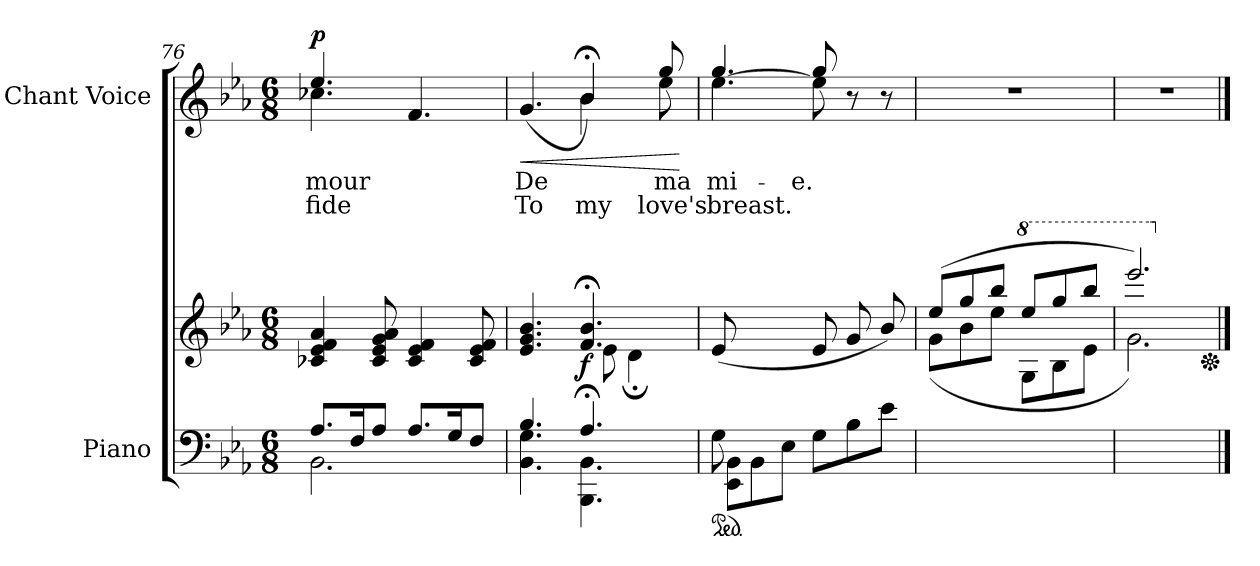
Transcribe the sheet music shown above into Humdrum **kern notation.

**kern	**kern	**dynam	**kern	**text	**text	**dynam
*part2	*part2	*part2	*part1	*part1	*part1	*part1
*staff3	*staff2	*staff2/3	*staff1	*staff1	*staff1	*staff1
*I"Piano	*	*	*I"Chant Voice	*	*	*
*I'Pno	*	*	*	*	*	*
*clefF4	*clefG2	*	*clefG2	*	*	*
*k[b-e-a-]	*k[b-e-a-]	*	*k[b-e-a-]	*	*	*
*M6/8	*M6/8	*	*M6/8	*	*	*
=76	=76	=76	=76	=76	=76	=76
*^	*	*	*^	*	*	*
!	!	!	!	!	!	!	!	!LO:DY:a
8.A-/L	2.BB-\	4c-X/ 4e-/ 4f/ 4a-/	.	4.ee-/	4.cc-X\	-mour	-fide	p
16F/K	.	.	.	.	.	.	.	.
8A-/J	.	8c-/ 8e-/ 8g/ 8a-/	.	.	.	.	.	.
8.A-/L	.	4c-/ 4e-/ 4f/	.	4.f/	4.ryy	.	.	.
16G/K	.	.	.	.	.	.	.	.
8F/J	.	8c-/ 8e-/ 8f/	.	.	.	.	.	.
=77	=77	=77	=77	=77	=77	=77	=77	=77
*	*	*^	*	*	*	*	*	*
!	!	!	!	!	!	!	!	!	!LO:HP:b
4.BB-\ 4.G\	4.B-/	4.e-/ 4.g/ 4.b-/	4.ryy	.	(4.g/	4.ryy	De	To	<
!	!	!	!	!LO:DY:b	!	!	!	!	!
4.BBB-\; 4.BB-\;	4.A-/	4.f/;< 4.b-/;<	8e-\	f	4b-;</)	4b-\	.	my	.
.	.	.	4d;\	.	.	.	.	.	.
.	.	.	.	.	8ee-\	8gg/	ma	love's	.
*v	*v	*	*	*	*v	*v	*	*	*
*	*v	*v	*	*	*	*	*
.	.	.	.	.	.	[
=78	=78	=78	=78	=78	=78	=78
*^	*	*	*	*	*	*
*	*^	*	*	*	*	*	*
*ped	*	*	*	*	*	*	*	*
*	*	*	*	*	*^	*	*	*
8ryy	8G\	8EE-\ 8BB-\L	(8e-/L	.	[4.ee-\	4.gg/	mi-	breast.	.
8G/	2ryy	8BB-\	4ryy	.	.	.	.	.	.
8B-/J	.	8E-\J	.	.	.	.	.	.	.
4.ryy	.	8G\L	8e-/L	.	8ee-\]	8gg/	-e.	.	.
.	.	8B-\	8g/	.	8r	4ryy	.	.	.
.	8ryy	8e-\J	8b-/J)	.	8r	.	.	.	.
*v	*v	*v	*	*	*v	*v	*	*	*
=79	=79	=79	=79	=79	=79	=79
*	*^	*	*	*	*	*
2.ryy	(>8ee-/L	(<8g\L	.	2.r	.	.	.
.	8gg/	8b-\	.	.	.	.	.
.	8bb-/J	8ee-\J	.	.	.	.	.
*	*8va	*	*	*	*	*	*
.	8eee-/L	8g\L	.	.	.	.	.
.	8ggg/	8b-\	.	.	.	.	.
.	8bbb-/J	8ee-\J	.	.	.	.	.
=80	=80	=80	=80	=80	=80	=80	=80
2.ryy	2.eeee-/)	2.gg\)	.	2.r	.	.	.
*	*X8va	*	*	*	*	*	*
*	*Xped	*	*	*	*	*	*
*	*v	*v	*	*	*	*	*
==	==	==	==	==	==	==
*-	*-	*-	*-	*-	*-	*-
